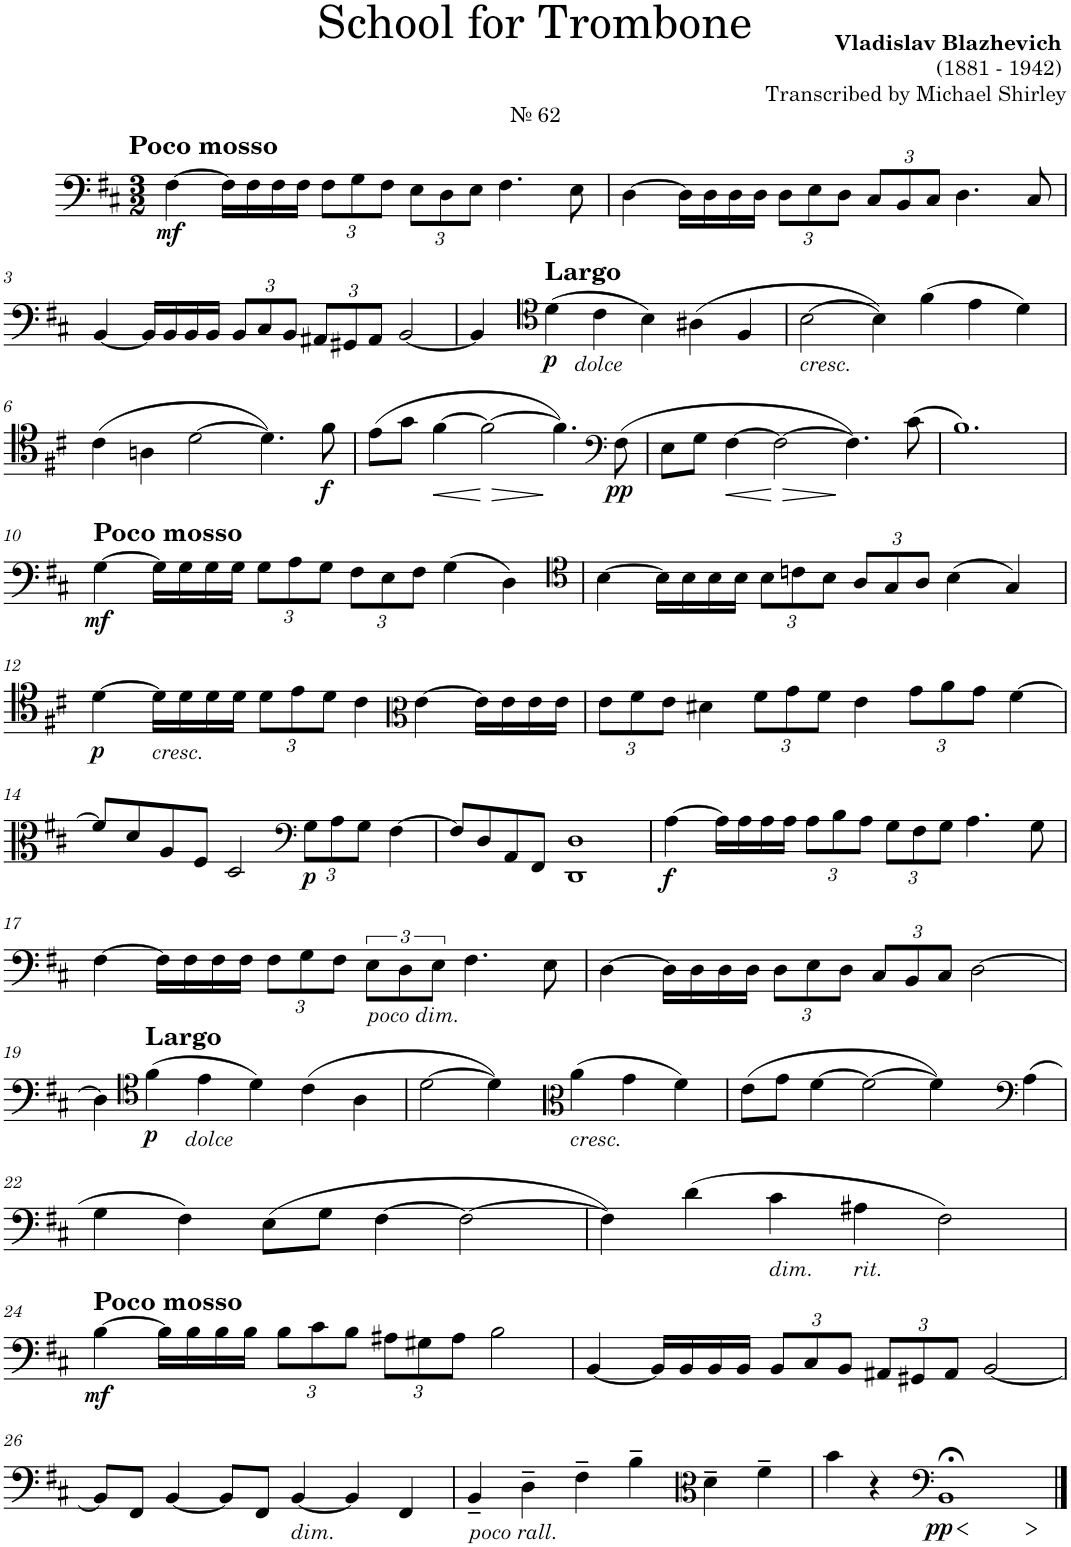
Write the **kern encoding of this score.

**kern	**dynam
*part1	*part1
*staff1	*staff1
*I"Trombone	*
*I'Tbn.	*
*clefF4	*
*k[f#c#]	*
*M3/2	*
=1	=1
!LO:TX:a:t=№ 62	!
!LO:TX:a:B:t=Poco mosso	!
!	!LO:DY:b
[4F#\	mf
16F#\LL]	.
16F#\	.
16F#\	.
16F#\JJ	.
*Xbrackettup	*
12F#\L	.
12G\	.
12F#\J	.
12E\L	.
12D\	.
12E\J	.
4.F#\	.
8E\	.
=2	=2
[4D\	.
16D\LL]	.
16D\	.
16D\	.
16D\JJ	.
12D\L	.
12E\	.
12D\J	.
12C#/L	.
12BB/	.
12C#/J	.
4.D\	.
8C#/	.
!!LO:LB:g=z
=3	=3
[4BB/	.
16BB/LL]	.
16BB/	.
16BB/	.
16BB/JJ	.
12BB/L	.
12C#/	.
12BB/J	.
12AA#X/L	.
12GG#X/	.
12AA#/J	.
[2BB/	.
=4	=4
4BB/]	.
*clefC4	*
!LO:TX:a:B:t=Largo	!
!	!LO:DY:b
(4d\	p
!LO:TX:b:i:t=dolce	!
4c#\	.
4B\)	.
(4A#X\	.
4F#/	.
=5	=5
!LO:TX:b:i:t=cresc.	!
[2B\	.
4B\])	.
(4f#\	.
4e\	.
4d\)	.
!!LO:LB:g=z
=6	=6
(4c#\	.
4An\	.
[2d\	.
4.d\])	.
!	!LO:DY:b
8f#\	f
=7	=7
(8e\L	.
8g\J	.
!	!LO:HP:b
[4f#\	<
!	!LO:HP:n=1:b
2f#\_	[ >
4.f#\])	]
*clefF4	*
!	!LO:DY:b
(8F#\	pp
=8	=8
8E\L	.
8G\J	.
!	!LO:HP:b
[4F#\	<
!	!LO:HP:n=1:b
2F#\_	[ >
4.F#\])	]
(8c#\	.
=9	=9
1.B)	.
!!LO:LB:g=z
=10	=10
!LO:TX:a:B:t=Poco mosso	!
!	!LO:DY:b
[4G\	mf
16G\LL]	.
16G\	.
16G\	.
16G\JJ	.
12G\L	.
12A\	.
12G\J	.
12F#\L	.
12E\	.
12F#\J	.
(4G\	.
4D\)	.
=11	=11
*clefC4	*
[4B\	.
16B\LL]	.
16B\	.
16B\	.
16B\JJ	.
12B\L	.
12cn\	.
12B\J	.
12A/L	.
12G/	.
12A/J	.
(4B\	.
4G/)	.
!!LO:LB:g=z
=12	=12
!	!LO:DY:b
[4d\	p
!LO:TX:b:i:t=cresc.	!
16d\LL]	.
16d\	.
16d\	.
16d\JJ	.
12d\L	.
12e\	.
12d\J	.
4c#\	.
*clefC3	*
[4e\	.
16e\LL]	.
16e\	.
16e\	.
16e\JJ	.
=13	=13
12e\L	.
12f#\	.
12e\J	.
4d#X\	.
12f#\L	.
12g\	.
12f#\J	.
4e\	.
12g\L	.
12a\	.
12g\J	.
[4f#\	.
!!LO:LB:g=z
=14	=14
8f#/L]	.
8d/	.
8A/	.
8F#/J	.
2D/	.
*clefF4	*
!	!LO:DY:b
12G\L	p
12A\	.
12G\J	.
[4F#\	.
=15	=15
8F#/L]	.
8D/	.
8AA/	.
8FF#/J	.
1DD 1D	.
=16	=16
!	!LO:DY:b
[4A\	f
16A\LL]	.
16A\	.
16A\	.
16A\JJ	.
12A\L	.
12B\	.
12A\J	.
12G\L	.
12F#\	.
12G\J	.
4.A\	.
8G\	.
!!LO:LB:g=z
=17	=17
[4F#\	.
16F#\LL]	.
16F#\	.
16F#\	.
16F#\JJ	.
12F#\L	.
12G\	.
12F#\J	.
*brackettup	*
!LO:TX:b:i:t=poco dim.	!
12E\L	.
12D\	.
12E\J	.
4.F#\	.
8E\	.
=18	=18
[4D\	.
16D\LL]	.
16D\	.
16D\	.
16D\JJ	.
*Xbrackettup	*
12D\L	.
12E\	.
12D\J	.
12C#/L	.
12BB/	.
12C#/J	.
[2D\	.
!!LO:LB:g=z
=19	=19
4D\]	.
*clefC4	*
!LO:TX:a:B:t=Largo	!
!	!LO:DY:b
(4f#\	p
!LO:TX:b:i:t=dolce	!
4e\	.
4d\)	.
(4c#\	.
4A\	.
=20	=20
[2d\	.
4d\])	.
*clefC3	*
!LO:TX:b:i:t=cresc.	!
(4a\	.
4g\	.
4f#\)	.
=21	=21
(8e\L	.
8g\J	.
[4f#\	.
2f#\_	.
4f#\])	.
*clefF4	*
(4A\	.
!!LO:LB:g=z
=22	=22
4G\	.
4F#\)	.
(8E\L	.
8G\J	.
[4F#\	.
2F#\_	.
=23	=23
4F#\])	.
(4d\	.
!LO:TX:b:i:t=dim.	!
4c#\	.
!LO:TX:b:i:t=rit.	!
4A#X\	.
2F#\)	.
!!LO:LB:g=z
=24	=24
!LO:TX:a:B:t=Poco mosso	!
!	!LO:DY:b
[4B\	mf
16B\LL]	.
16B\	.
16B\	.
16B\JJ	.
12B\L	.
12c#\	.
12B\J	.
12A#X\L	.
12G#X\	.
12A#\J	.
2B\	.
=25	=25
[4BB/	.
16BB/LL]	.
16BB/	.
16BB/	.
16BB/JJ	.
12BB/L	.
12C#/	.
12BB/J	.
12AA#X/L	.
12GG#X/	.
12AA#/J	.
[2BB/	.
!!LO:LB:g=z
=26	=26
8BB/L]	.
8FF#/J	.
[4BB/	.
8BB/L]	.
8FF#/J	.
!LO:TX:b:i:t=dim.	!
[4BB/	.
4BB/]	.
4FF#/	.
=27	=27
!LO:TX:b:i:t=poco rall.	!
4BB~/	.
4D~\	.
4F#~\	.
4B~\	.
*clefC3	*
4d~\	.
4f#~\	.
=28	=28
4b\	.
4r	.
*clefF4	*
!	!LO:HP:b
!	!LO:HP:n=1:b
!	!LO:DY:n=1:b
1BB;<	< > pp
.	[ ]
==	==
*-	*-
